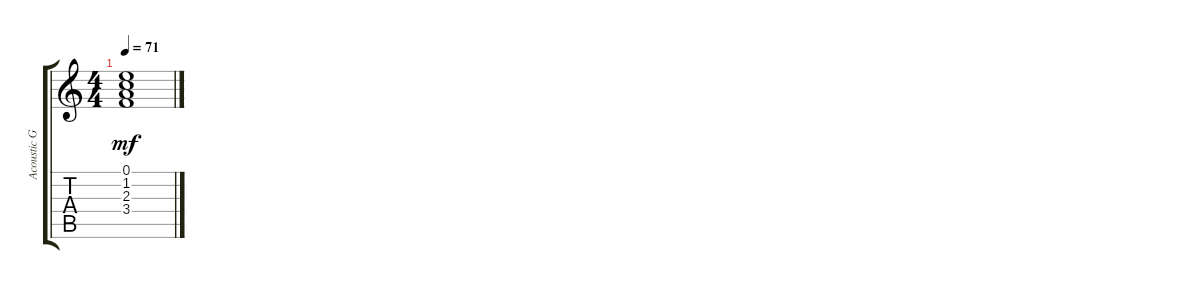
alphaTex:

\track ("Acoustic GTR 2" "Acoustic G") {instrument acousticguitarsteel}
\staff {score tabs}
\tuning (E4 B3 G3 D3 A2 E2) {hide}
\ts (4 4)
\tempo 71
\clef g2
\ks c
(0.1 1.2 2.3 3.4).1{dy mf}
